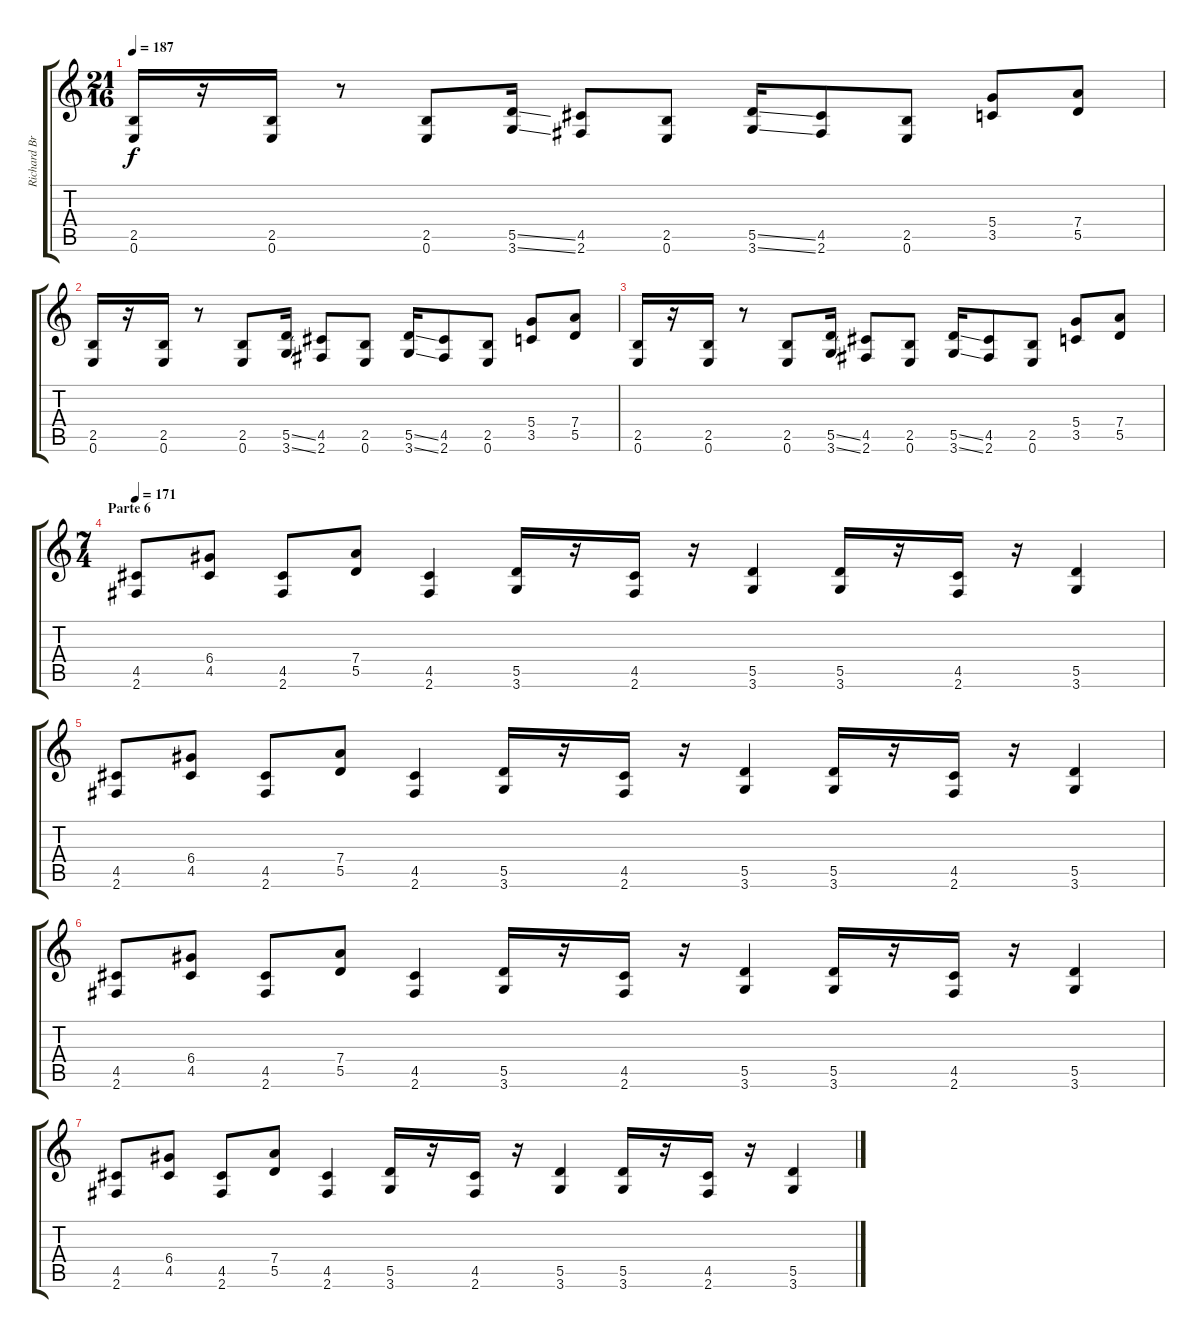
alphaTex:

\track ("Richard Brunelle" "Richard Br") {instrument distortionguitar}
\staff {score tabs}
\tuning (E4 B3 G3 D3 A2 E2) {hide}
\ts (21 16)
\tempo 187
\clef g2
\ks c
(2.5 0.6).16{dy f} r.16 (2.5 0.6).16 r.8 (2.5 0.6).8 (5.5{ss} 3.6{ss}).16 (4.5 2.6).8 (2.5 0.6).8 (5.5{ss} 3.6{ss}).16 (4.5 2.6).8 (2.5 0.6).8 (5.4 3.5).8 (7.4 5.5).8 |
(2.5 0.6).16 r.16 (2.5 0.6).16 r.8 (2.5 0.6).8 (5.5{ss} 3.6{ss}).16 (4.5 2.6).8 (2.5 0.6).8 (5.5{ss} 3.6{ss}).16 (4.5 2.6).8 (2.5 0.6).8 (5.4 3.5).8 (7.4 5.5).8 |
(2.5 0.6).16 r.16 (2.5 0.6).16 r.8 (2.5 0.6).8 (5.5{ss} 3.6{ss}).16 (4.5 2.6).8 (2.5 0.6).8 (5.5{ss} 3.6{ss}).16 (4.5 2.6).8 (2.5 0.6).8 (5.4 3.5).8 (7.4 5.5).8 |
\ts (7 4)
\section ("" "Parte 6")
\tempo 171
(4.5 2.6).8 (6.4 4.5).8 (4.5 2.6).8 (7.4 5.5).8 (4.5 2.6).4 (5.5 3.6).16 r.16 (4.5 2.6).16 r.16 (5.5 3.6).4 (5.5 3.6).16 r.16 (4.5 2.6).16 r.16 (5.5 3.6).4 |
(4.5 2.6).8 (6.4 4.5).8 (4.5 2.6).8 (7.4 5.5).8 (4.5 2.6).4 (5.5 3.6).16 r.16 (4.5 2.6).16 r.16 (5.5 3.6).4 (5.5 3.6).16 r.16 (4.5 2.6).16 r.16 (5.5 3.6).4 |
(4.5 2.6).8 (6.4 4.5).8 (4.5 2.6).8 (7.4 5.5).8 (4.5 2.6).4 (5.5 3.6).16 r.16 (4.5 2.6).16 r.16 (5.5 3.6).4 (5.5 3.6).16 r.16 (4.5 2.6).16 r.16 (5.5 3.6).4 |
(4.5 2.6).8 (6.4 4.5).8 (4.5 2.6).8 (7.4 5.5).8 (4.5 2.6).4 (5.5 3.6).16 r.16 (4.5 2.6).16 r.16 (5.5 3.6).4 (5.5 3.6).16 r.16 (4.5 2.6).16 r.16 (5.5 3.6).4
